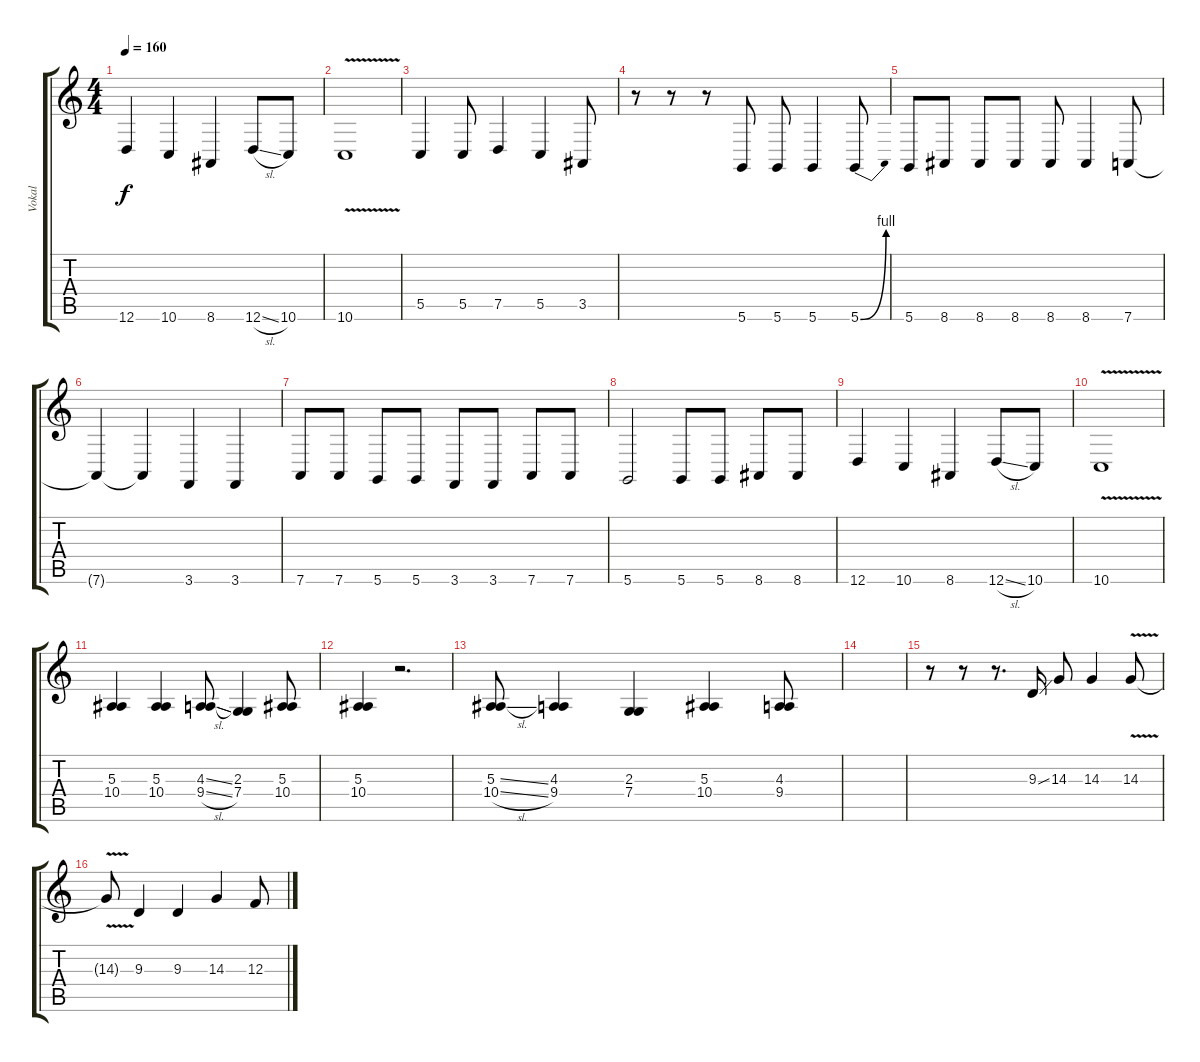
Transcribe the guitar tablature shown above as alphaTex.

\track ("Vokal" "Vokal") {instrument lead1square}
\staff {score tabs}
\tuning (D4 A3 F3 C3 G2 D2) {hide}
\ts (4 4)
\tempo 160
\clef g2
\ks c
12.6.4{dy f} 10.6.4 8.6.4 12.6{sl}.8 10.6.8 |
10.6{v}.1 |
5.5.4 5.5.8 7.5.4 5.5.4 3.5.8 |
r.8 r.8 r.8 5.6.8 5.6.8 5.6.4 5.6{be (bend 0 0 60 4)}.8 |
5.6.8 8.6.8 8.6.8 8.6.8 8.6.8 8.6.4 7.6.8 |
7.6{t}.4 7.6{t}.4 3.6.4 3.6.4 |
7.6.8 7.6.8 5.6.8 5.6.8 3.6.8 3.6.8 7.6.8 7.6.8 |
5.6.2 5.6.8 5.6.8 8.6.8 8.6.8 |
12.6.4 10.6.4 8.6.4 12.6{sl}.8 10.6.8 |
10.6{v}.1 |
(5.3 10.4).4 (5.3 10.4).4 (4.3{sl} 9.4{sl}).8 (2.3 7.4).4 (5.3 10.4).8 |
(5.3 10.4).4 r.2{d} |
(5.3{sl} 10.4{sl}).8 (4.3 9.4).4 (2.3 7.4).4 (5.3 10.4).4 (4.3 9.4).8 |
|
r.8 r.8 r.8{d} 9.3{ss}.16 14.3.8 14.3.4 14.3{v}.8 |
14.3{t}.8 9.3.4 9.3.4 14.3.4 12.3.8
